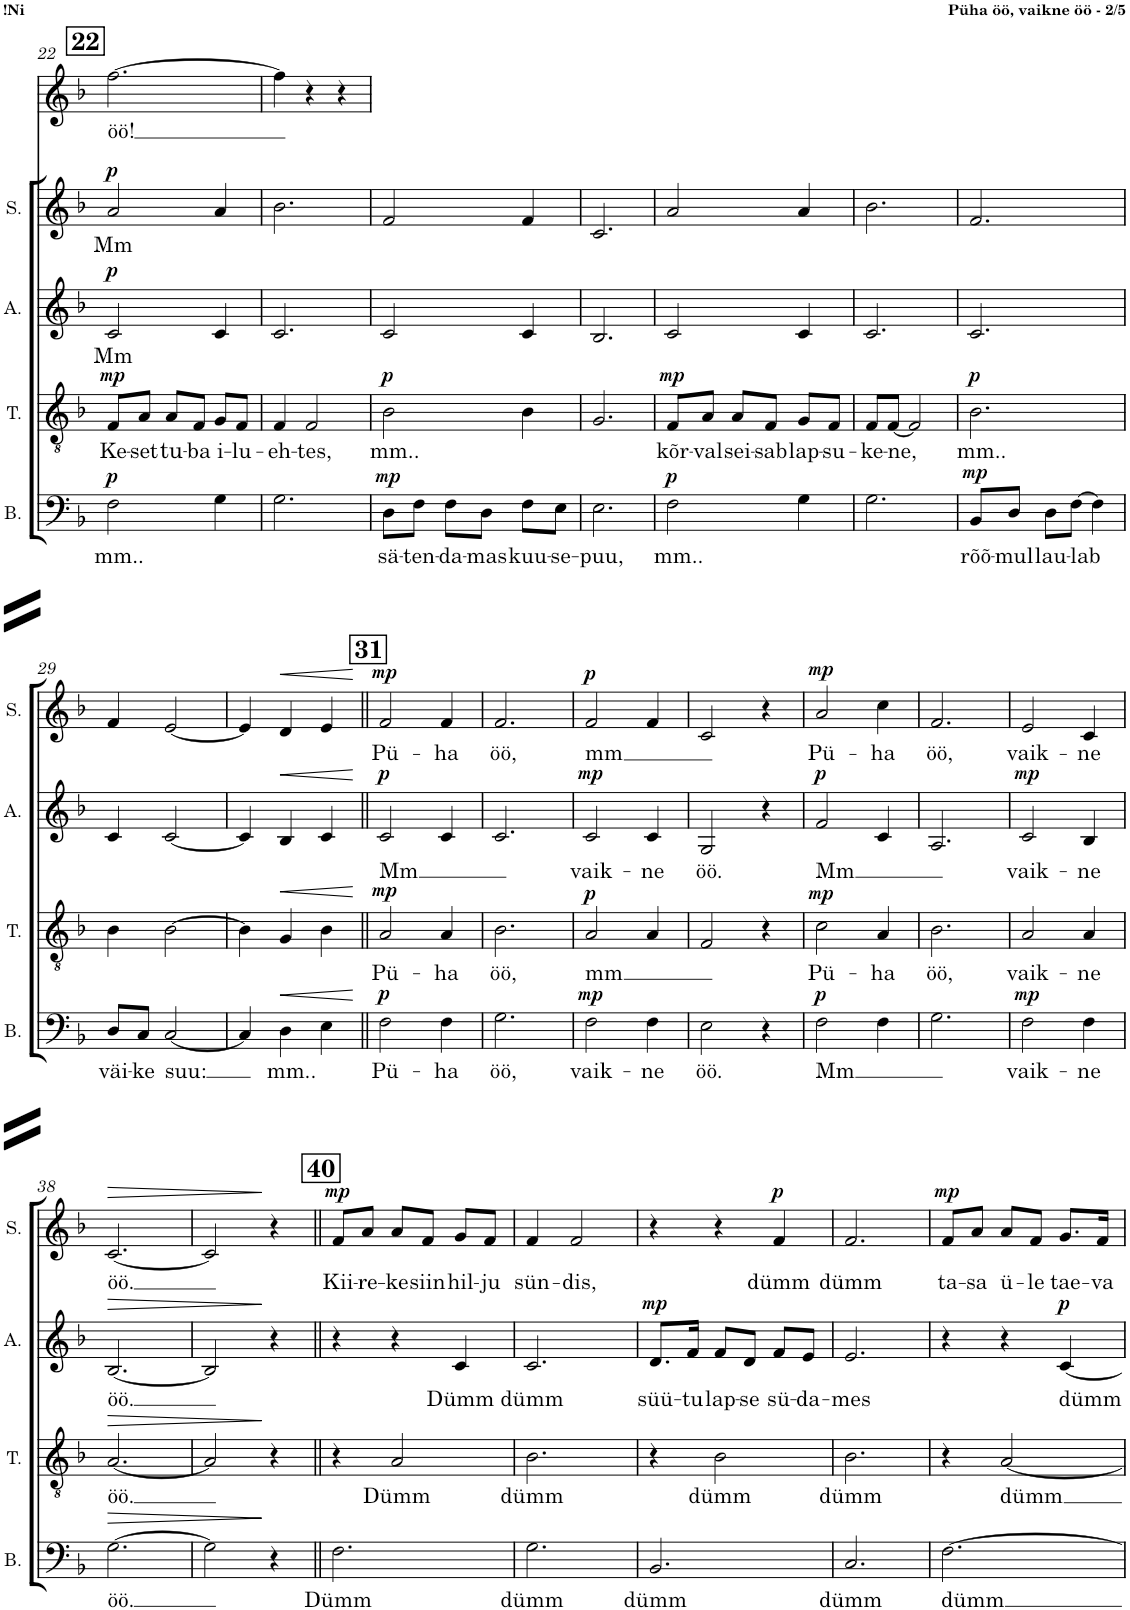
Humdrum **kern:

**kern	**text	**dynam	**kern	**text	**dynam	**kern	**text	**dynam	**kern	**text	**dynam	**kern	**text
*part5	*part5	*part5	*part4	*part4	*part4	*part3	*part3	*part3	*part2	*part2	*part2	*part1	*part1
*staff5	*staff5	*staff5	*staff4	*staff4	*staff4	*staff3	*staff3	*staff3	*staff2	*staff2	*staff2	*staff1	*staff1
*I"Bass	*	*	*I"Tenor	*	*	*I"Alto	*	*	*I"Soprano	*	*	*I"Soprano	*
*I'B.	*	*	*I'T.	*	*	*I'A.	*	*	*I'S.	*	*	*	*
!!LO:PB:g=z
*clefF4	*	*	*clefGv2	*	*	*clefG2	*	*	*clefG2	*	*	*clefG2	*
*k[b-]	*	*	*k[b-]	*	*	*k[b-]	*	*	*k[b-]	*	*	*k[b-]	*
*M3/4	*	*	*M3/4	*	*	*M3/4	*	*	*M3/4	*	*	*M3/4	*
!!LO:REH:place=s1:a:B:cj:fs=14:t=22
=22	=22	=22	=22	=22	=22	=22	=22	=22	=22	=22	=22	=22	=22
!	!LO:LY:b	!LO:DY:a	!	!LO:LY:b	!LO:DY:a	!	!LO:LY:b	!LO:DY:a	!	!LO:LY:b	!LO:DY:a	!	!LO:LY:b
2F\	mm..	p	8F/L	Ke-	mp	2c/	Mm	p	2a/	Mm	p	[2.ff\	öö!
!	!	!	!	!LO:LY:b	!	!	!	!	!	!	!	!	!
.	.	.	8A/J	-set	.	.	.	.	.	.	.	.	.
!	!	!	!	!LO:LY:b	!	!	!	!	!	!	!	!	!
.	.	.	8A/L	tu-	.	.	.	.	.	.	.	.	.
!	!	!	!	!LO:LY:b	!	!	!	!	!	!	!	!	!
.	.	.	8F/J	-ba	.	.	.	.	.	.	.	.	.
!	!	!	!	!LO:LY:b	!	!	!	!	!	!	!	!	!
4G\	.	.	8G/L	i-	.	4c/	.	.	4a/	.	.	.	.
!	!	!	!	!LO:LY:b	!	!	!	!	!	!	!	!	!
.	.	.	8F/J	-lu-	.	.	.	.	.	.	.	.	.
=23	=23	=23	=23	=23	=23	=23	=23	=23	=23	=23	=23	=23	=23
!	!	!	!	!LO:LY:b	!	!	!	!	!	!	!	!	!
2.G\	.	.	4F/	-eh-	.	2.c/	.	.	2.b-\	.	.	4ff\]	.
!	!	!	!	!LO:LY:b	!	!	!	!	!	!	!	!	!
.	.	.	2F/	-tes,	.	.	.	.	.	.	.	4r	.
.	.	.	.	.	.	.	.	.	.	.	.	4r	.
=24	=24	=24	=24	=24	=24	=24	=24	=24	=24	=24	=24	=24	=24
!	!LO:LY:b	!LO:DY:a	!	!LO:LY:b	!LO:DY:a	!	!	!	!	!	!	!	!
8D\L	sä-	mp	2B-\	mm..	p	2c/	.	.	2f/	.	.	2.r	.
!	!LO:LY:b	!	!	!	!	!	!	!	!	!	!	!	!
8F\J	-ten-	.	.	.	.	.	.	.	.	.	.	.	.
!	!LO:LY:b	!	!	!	!	!	!	!	!	!	!	!	!
8F\L	-da-	.	.	.	.	.	.	.	.	.	.	.	.
!	!LO:LY:b	!	!	!	!	!	!	!	!	!	!	!	!
8D\J	-mas	.	.	.	.	.	.	.	.	.	.	.	.
!	!LO:LY:b	!	!	!	!	!	!	!	!	!	!	!	!
8F\L	kuu-	.	4B-\	.	.	4c/	.	.	4f/	.	.	.	.
!	!LO:LY:b	!	!	!	!	!	!	!	!	!	!	!	!
8E\J	-se-	.	.	.	.	.	.	.	.	.	.	.	.
=25	=25	=25	=25	=25	=25	=25	=25	=25	=25	=25	=25	=25	=25
!	!LO:LY:b	!	!	!	!	!	!	!	!	!	!	!	!
2.E\	-puu,	.	2.G/	.	.	2.B-/	.	.	2.c/	.	.	2.r	.
=26	=26	=26	=26	=26	=26	=26	=26	=26	=26	=26	=26	=26	=26
!	!LO:LY:b	!LO:DY:a	!	!LO:LY:b	!LO:DY:a	!	!	!	!	!	!	!	!
2F\	mm..	p	8F/L	kõr-	mp	2c/	.	.	2a/	.	.	2.r	.
!	!	!	!	!LO:LY:b	!	!	!	!	!	!	!	!	!
.	.	.	8A/J	-val	.	.	.	.	.	.	.	.	.
!	!	!	!	!LO:LY:b	!	!	!	!	!	!	!	!	!
.	.	.	8A/L	sei-	.	.	.	.	.	.	.	.	.
!	!	!	!	!LO:LY:b	!	!	!	!	!	!	!	!	!
.	.	.	8F/J	-sab	.	.	.	.	.	.	.	.	.
!	!	!	!	!LO:LY:b	!	!	!	!	!	!	!	!	!
4G\	.	.	8G/L	lap-	.	4c/	.	.	4a/	.	.	.	.
!	!	!	!	!LO:LY:b	!	!	!	!	!	!	!	!	!
.	.	.	8F/J	-su-	.	.	.	.	.	.	.	.	.
=27	=27	=27	=27	=27	=27	=27	=27	=27	=27	=27	=27	=27	=27
!	!	!	!	!LO:LY:b	!	!	!	!	!	!	!	!	!
2.G\	.	.	8F/L	-ke-	.	2.c/	.	.	2.b-\	.	.	2.r	.
!	!	!	!	!LO:LY:b	!	!	!	!	!	!	!	!	!
.	.	.	[8F/J	-ne,	.	.	.	.	.	.	.	.	.
.	.	.	2F/]	.	.	.	.	.	.	.	.	.	.
=28	=28	=28	=28	=28	=28	=28	=28	=28	=28	=28	=28	=28	=28
!	!LO:LY:b	!LO:DY:a	!	!LO:LY:b	!LO:DY:a	!	!	!	!	!	!	!	!
8BB-/L	rõõ-	mp	2.B-\	mm..	p	2.c/	.	.	2.f/	.	.	2.r	.
!	!LO:LY:b	!	!	!	!	!	!	!	!	!	!	!	!
8D/J	-mul	.	.	.	.	.	.	.	.	.	.	.	.
!	!LO:LY:b	!	!	!	!	!	!	!	!	!	!	!	!
8D\L	lau-	.	.	.	.	.	.	.	.	.	.	.	.
!	!LO:LY:b	!	!	!	!	!	!	!	!	!	!	!	!
[8F\J	-lab	.	.	.	.	.	.	.	.	.	.	.	.
4F\]	.	.	.	.	.	.	.	.	.	.	.	.	.
!!LO:LB:g=z
=29	=29	=29	=29	=29	=29	=29	=29	=29	=29	=29	=29	=29	=29
!	!LO:LY:b	!	!	!	!	!	!	!	!	!	!	!	!
8D/L	väi-	.	4B-\	.	.	4c/	.	.	4f/	.	.	2.r	.
!	!LO:LY:b	!	!	!	!	!	!	!	!	!	!	!	!
8C/J	-ke	.	.	.	.	.	.	.	.	.	.	.	.
!	!LO:LY:b	!	!	!	!	!	!	!	!	!	!	!	!
[2C/	suu:	.	[2B-\	.	.	[2c/	.	.	[2e/	.	.	.	.
=30	=30	=30	=30	=30	=30	=30	=30	=30	=30	=30	=30	=30	=30
4C/]	.	.	4B-\]	.	.	4c/]	.	.	4e/]	.	.	2.r	.
!	!LO:LY:b	!LO:HP:b	!	!	!LO:HP:b	!	!	!LO:HP:b	!	!	!LO:HP:b	!	!
4D\	mm..	<	4G/	.	<	4B-/	.	<	4d/	.	<	.	.
4E\	.	.	4B-\	.	.	4c/	.	.	4e/	.	.	.	.
.	.	[	.	.	[	.	.	[	.	.	[	.	.
!!LO:REH:place=s1:a:B:cj:fs=14:t=31
=31||	=31||	=31||	=31||	=31||	=31||	=31||	=31||	=31||	=31||	=31||	=31||	=31||	=31||
!	!LO:LY:b	!LO:DY:a	!	!LO:LY:b	!LO:DY:a	!	!LO:LY:b	!LO:DY:a	!	!LO:LY:b	!LO:DY:a	!	!
2F\	Pü-	p	2A/	Pü-	mp	2c/	Mm	p	2f/	Pü-	mp	2.r	.
!	!LO:LY:b	!	!	!LO:LY:b	!	!	!	!	!	!LO:LY:b	!	!	!
4F\	-ha	.	4A/	-ha	.	4c/	.	.	4f/	-ha	.	.	.
=32	=32	=32	=32	=32	=32	=32	=32	=32	=32	=32	=32	=32	=32
!	!LO:LY:b	!	!	!LO:LY:b	!	!	!	!	!	!LO:LY:b	!	!	!
2.G\	öö,	.	2.B-\	öö,	.	2.c/	.	.	2.f/	öö,	.	2.r	.
=33	=33	=33	=33	=33	=33	=33	=33	=33	=33	=33	=33	=33	=33
!	!LO:LY:b	!LO:DY:a	!	!LO:LY:b	!LO:DY:a	!	!LO:LY:b	!LO:DY:a	!	!LO:LY:b	!LO:DY:a	!	!
2F\	vaik-	mp	2A/	mm	p	2c/	vaik-	mp	2f/	mm	p	2.r	.
!	!LO:LY:b	!	!	!	!	!	!LO:LY:b	!	!	!	!	!	!
4F\	-ne	.	4A/	.	.	4c/	-ne	.	4f/	.	.	.	.
=34	=34	=34	=34	=34	=34	=34	=34	=34	=34	=34	=34	=34	=34
!	!LO:LY:b	!	!	!	!	!	!LO:LY:b	!	!	!	!	!	!
2E\	öö.	.	2F/	.	.	2G/	öö.	.	2c/	.	.	2.r	.
4r	.	.	4r	.	.	4r	.	.	4r	.	.	.	.
=35	=35	=35	=35	=35	=35	=35	=35	=35	=35	=35	=35	=35	=35
!	!LO:LY:b	!LO:DY:a	!	!LO:LY:b	!LO:DY:a	!	!LO:LY:b	!LO:DY:a	!	!LO:LY:b	!LO:DY:a	!	!
2F\	Mm	p	2c\	Pü-	mp	2f/	Mm	p	2a/	Pü-	mp	2.r	.
!	!	!	!	!LO:LY:b	!	!	!	!	!	!LO:LY:b	!	!	!
4F\	.	.	4A/	-ha	.	4c/	.	.	4cc\	-ha	.	.	.
=36	=36	=36	=36	=36	=36	=36	=36	=36	=36	=36	=36	=36	=36
!	!	!	!	!LO:LY:b	!	!	!	!	!	!LO:LY:b	!	!	!
2.G\	.	.	2.B-\	öö,	.	2.A/	.	.	2.f/	öö,	.	2.r	.
=37	=37	=37	=37	=37	=37	=37	=37	=37	=37	=37	=37	=37	=37
!	!LO:LY:b	!LO:DY:a	!	!LO:LY:b	!	!	!LO:LY:b	!LO:DY:a	!	!LO:LY:b	!	!	!
2F\	vaik-	mp	2A/	vaik-	.	2c/	vaik-	mp	2e/	vaik-	.	2.r	.
!	!LO:LY:b	!	!	!LO:LY:b	!	!	!LO:LY:b	!	!	!LO:LY:b	!	!	!
4F\	-ne	.	4A/	-ne	.	4B-/	-ne	.	4c/	-ne	.	.	.
!!LO:LB:g=z
=38	=38	=38	=38	=38	=38	=38	=38	=38	=38	=38	=38	=38	=38
!	!LO:LY:b	!LO:HP:b	!	!LO:LY:b	!LO:HP:b	!	!LO:LY:b	!LO:HP:b	!	!LO:LY:b	!LO:HP:b	!	!
[2.G\	öö.	>	[2.A/	öö.	>	[2.B-/	öö.	>	[2.c/	öö.	>	2.r	.
=39	=39	=39	=39	=39	=39	=39	=39	=39	=39	=39	=39	=39	=39
2G\]	.	.	2A/]	.	.	2B-/]	.	.	2c/]	.	.	2.r	.
4r	.	]	4r	.	]	4r	.	]	4r	.	]	.	.
!!LO:REH:place=s1:a:B:cj:fs=14:t=40
=40||	=40||	=40||	=40||	=40||	=40||	=40||	=40||	=40||	=40||	=40||	=40||	=40||	=40||
!	!LO:LY:b	!	!	!	!	!	!	!	!	!LO:LY:b	!LO:DY:a	!	!
2.F\	Dümm	.	4r	.	.	4r	.	.	8f/L	Kii-	mp	2.r	.
!	!	!	!	!	!	!	!	!	!	!LO:LY:b	!	!	!
.	.	.	.	.	.	.	.	.	8a/J	-re-	.	.	.
!	!	!	!	!LO:LY:b	!	!	!	!	!	!LO:LY:b	!	!	!
.	.	.	2A/	Dümm	.	4r	.	.	8a/L	-ke	.	.	.
!	!	!	!	!	!	!	!	!	!	!LO:LY:b	!	!	!
.	.	.	.	.	.	.	.	.	8f/J	siin	.	.	.
!	!	!	!	!	!	!	!LO:LY:b	!	!	!LO:LY:b	!	!	!
.	.	.	.	.	.	4c/	Dümm	.	8g/L	hil-	.	.	.
!	!	!	!	!	!	!	!	!	!	!LO:LY:b	!	!	!
.	.	.	.	.	.	.	.	.	8f/J	-ju	.	.	.
=41	=41	=41	=41	=41	=41	=41	=41	=41	=41	=41	=41	=41	=41
!	!LO:LY:b	!	!	!LO:LY:b	!	!	!LO:LY:b	!	!	!LO:LY:b	!	!	!
2.G\	dümm	.	2.B-\	dümm	.	2.c/	dümm	.	4f/	sün-	.	2.r	.
!	!	!	!	!	!	!	!	!	!	!LO:LY:b	!	!	!
.	.	.	.	.	.	.	.	.	2f/	-dis,	.	.	.
=42	=42	=42	=42	=42	=42	=42	=42	=42	=42	=42	=42	=42	=42
!	!LO:LY:b	!	!	!	!	!	!LO:LY:b	!LO:DY:a	!	!	!	!	!
2.BB-/	dümm	.	4r	.	.	8.d/L	süü-	mp	4r	.	.	2.r	.
!	!	!	!	!	!	!	!LO:LY:b	!	!	!	!	!	!
.	.	.	.	.	.	16f/Jk	-tu	.	.	.	.	.	.
!	!	!	!	!LO:LY:b	!	!	!LO:LY:b	!	!	!	!	!	!
.	.	.	2B-\	dümm	.	8f/L	lap-	.	4r	.	.	.	.
!	!	!	!	!	!	!	!LO:LY:b	!	!	!	!	!	!
.	.	.	.	.	.	8d/J	-se	.	.	.	.	.	.
!	!	!	!	!	!	!	!LO:LY:b	!	!	!LO:LY:b	!LO:DY:a	!	!
.	.	.	.	.	.	8f/L	sü-	.	4f/	dümm	p	.	.
!	!	!	!	!	!	!	!LO:LY:b	!	!	!	!	!	!
.	.	.	.	.	.	8e/J	-da-	.	.	.	.	.	.
=43	=43	=43	=43	=43	=43	=43	=43	=43	=43	=43	=43	=43	=43
!	!LO:LY:b	!	!	!LO:LY:b	!	!	!LO:LY:b	!	!	!LO:LY:b	!	!	!
2.C/	dümm	.	2.B-\	dümm	.	2.e/	-mes	.	2.f/	dümm	.	2.r	.
=44	=44	=44	=44	=44	=44	=44	=44	=44	=44	=44	=44	=44	=44
!	!LO:LY:b	!	!	!	!	!	!	!	!	!LO:LY:b	!LO:DY:a	!	!
[2.F\	dümm	.	4r	.	.	4r	.	.	8f/L	ta-	mp	2.r	.
!	!	!	!	!	!	!	!	!	!	!LO:LY:b	!	!	!
.	.	.	.	.	.	.	.	.	8a/J	-sa	.	.	.
!	!	!	!	!LO:LY:b	!	!	!	!	!	!LO:LY:b	!	!	!
.	.	.	[2A/	dümm	.	4r	.	.	8a/L	ü-	.	.	.
!	!	!	!	!	!	!	!	!	!	!LO:LY:b	!	!	!
.	.	.	.	.	.	.	.	.	8f/J	-le	.	.	.
!	!	!	!	!	!	!	!LO:LY:b	!LO:DY:a	!	!LO:LY:b	!	!	!
.	.	.	.	.	.	[4c/	dümm	p	8.g/L	tae-	.	.	.
!	!	!	!	!	!	!	!	!	!	!LO:LY:b	!	!	!
.	.	.	.	.	.	.	.	.	16f/Jk	-va	.	.	.
=	=	=	=	=	=	=	=	=	=	=	=	=	=
*-	*-	*-	*-	*-	*-	*-	*-	*-	*-	*-	*-	*-	*-
